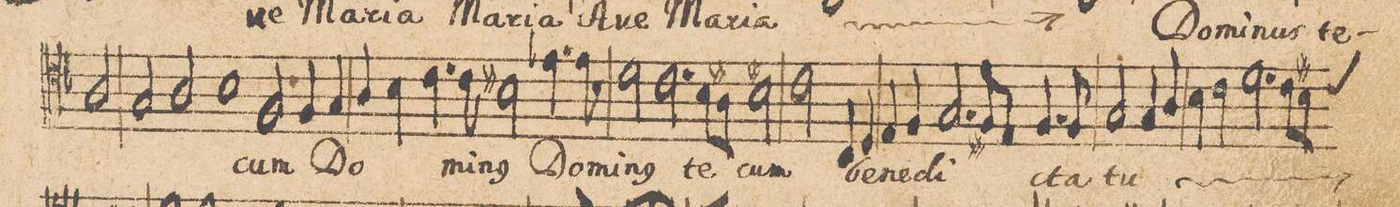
**kern	**text	**text
*I"[ALTVS.]	*	*
*clefC4	*	*
*k[b-]	*	*
*met(c|)	*	*
*M2/1	*	*
2A/	.	.
=12-	=12-	=12-
2G/	.	.
2A/	.	.
1B-	.	.
=13-	=13-	=13-
2Fny/	-cum	.
4F/	Do-	.
4G/	.	.
4A/	.	.
4B-\	.	.
4.c\	.	.
8c\	mi-	.
=14-	=14-	=14-
2Bn\	-n(us)	.
4.e-X\	Do-	.
8e-\	-mi-	.
2d\	-n(us)	.
2.c\	te-	.
=15-	=15-	=15-
8Bn\L	.	.
8A\J	.	.
2Bn\	.	.
2c\	-cum	.
4C/	be-	.
4D/	.	.
=16-	=16-	=16-
4E/	-ne-	.
4F/	.	.
2.G/	-di-	.
8F#X/L	.	.
8E/J	.	.
4.F#/	.	.
8F#/	-cta	.
=17-	=17-	=17-
2G/	tu	.
*	*ij	*
4G/	be-	.
4A/	.	.
4B-y\	-ne-	.
4c\	.	.
2.d\	-di-	.
=18-	=18-	=18-
8c\L	.	.
*custos:c	*	*
8Bn\J	.	.
*-	*-	*-
